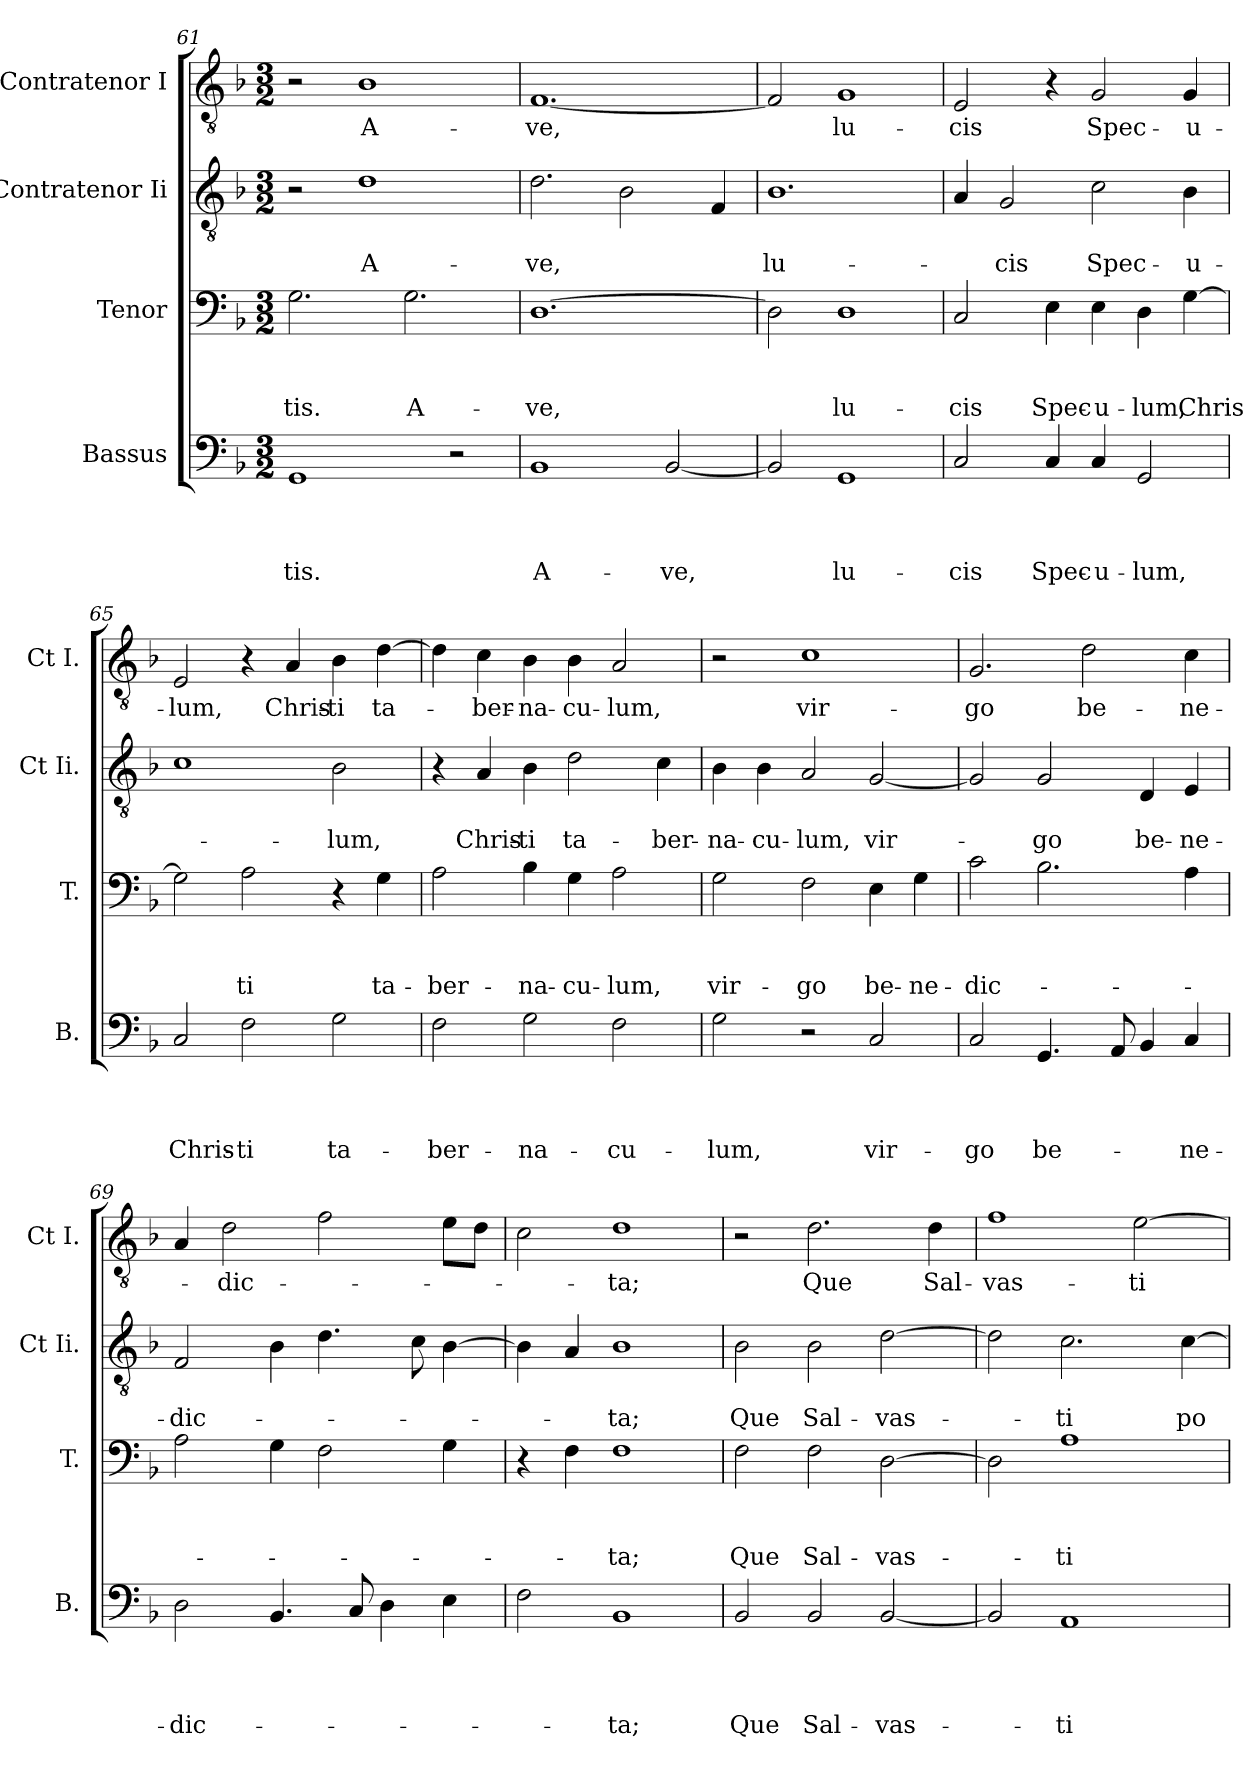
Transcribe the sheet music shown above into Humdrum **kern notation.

**kern	**text	**text	**text	**text	**kern	**text	**text	**text	**kern	**text	**text	**kern	**text
*part4	*part4	*part4	*part4	*part4	*part3	*part3	*part3	*part3	*part2	*part2	*part2	*part1	*part1
*staff4	*staff4	*staff4	*staff4	*staff4	*staff3	*staff3	*staff3	*staff3	*staff2	*staff2	*staff2	*staff1	*staff1
*I"Bassus	*	*	*	*	*I"Tenor	*	*	*	*I"Contratenor Ii	*	*	*I"Contratenor I	*
*I'B.	*	*	*	*	*I'T.	*	*	*	*I'Ct Ii.	*	*	*I'Ct I.	*
*clefF4	*	*	*	*	*clefF4	*	*	*	*clefGv2	*	*	*clefGv2	*
*k[b-]	*	*	*	*	*k[b-]	*	*	*	*k[b-]	*	*	*k[b-]	*
*F:	*	*	*	*	*F:	*	*	*	*F:	*	*	*F:	*
*M3/2	*	*	*	*	*M3/2	*	*	*	*M3/2	*	*	*M3/2	*
=61	=61	=61	=61	=61	=61	=61	=61	=61	=61	=61	=61	=61	=61
!	!	!	!	!LO:LY:b	!	!	!	!LO:LY:b	!	!	!	!	!
1GG	.	.	.	-tis.	2.G\	.	.	-tis.	2r	.	.	2r	.
!	!	!	!	!	!	!	!	!	!	!	!LO:LY:b	!	!LO:LY:b
.	.	.	.	.	.	.	.	.	1d	.	A-	1B-	A-
!	!	!	!	!	!	!	!	!LO:LY:b	!	!	!	!	!
.	.	.	.	.	2.G\	.	.	A-	.	.	.	.	.
2r	.	.	.	.	.	.	.	.	.	.	.	.	.
=62	=62	=62	=62	=62	=62	=62	=62	=62	=62	=62	=62	=62	=62
!	!	!	!	!LO:LY:b	!	!	!	!LO:LY:b	!	!	!LO:LY:b	!	!LO:LY:b
1BB-	.	.	.	A-	[>1.D	.	.	-ve,	2.d\	.	-ve,	[<1.F	-ve,
.	.	.	.	.	.	.	.	.	2B-\	.	.	.	.
!	!	!	!	!LO:LY:b	!	!	!	!	!	!	!	!	!
[<2BB-/	.	.	.	-ve,	.	.	.	.	.	.	.	.	.
.	.	.	.	.	.	.	.	.	4F/	.	.	.	.
=63	=63	=63	=63	=63	=63	=63	=63	=63	=63	=63	=63	=63	=63
!	!	!	!	!	!	!	!	!	!	!	!LO:LY:b	!	!
2BB-/]	.	.	.	.	2D\]	.	.	.	1.B-	.	lu-	2F/]	.
!	!	!	!	!LO:LY:b	!	!	!	!LO:LY:b	!	!	!	!	!LO:LY:b
1GG	.	.	.	lu-	1D	.	.	lu-	.	.	.	1G	lu-
=64	=64	=64	=64	=64	=64	=64	=64	=64	=64	=64	=64	=64	=64
!	!	!	!	!LO:LY:b	!	!	!	!LO:LY:b	!	!	!	!	!LO:LY:b
2C/	.	.	.	-cis	2C/	.	.	-cis	4A/	.	.	2E/	-cis
!	!	!	!	!	!	!	!	!	!	!	!LO:LY:b	!	!
.	.	.	.	.	.	.	.	.	2G/	.	-cis	.	.
!	!	!	!	!LO:LY:b	!	!	!	!LO:LY:b	!	!	!	!	!
4C/	.	.	.	Spec-	4E\	.	.	Spec-	.	.	.	4r	.
!	!	!	!	!LO:LY:b	!	!	!	!LO:LY:b	!	!	!LO:LY:b	!	!LO:LY:b
4C/	.	.	.	-u-	4E\	.	.	-u-	2c\	.	Spec-	2G/	Spec-
!	!	!	!	!LO:LY:b:rj	!	!	!	!LO:LY:b:rj	!	!	!	!	!
2GG/	.	.	.	-lum,	4D\	.	.	-lum,	.	.	.	.	.
!	!	!	!	!	!	!	!	!LO:LY:b	!	!	!LO:LY:b	!	!LO:LY:b
.	.	.	.	.	[<4G\	.	.	Chris	4B-\	.	-u-	4G/	-u-
!!LO:LB:g=z
=65	=65	=65	=65	=65	=65	=65	=65	=65	=65	=65	=65	=65	=65
!	!	!	!	!LO:LY:b	!	!	!	!	!	!	!	!	!LO:LY:b
2C/	.	.	.	Chris-	2G\]	.	.	.	1c	.	.	2E/	-lum,
!	!	!	!	!LO:LY:b	!	!	!	!LO:LY:b	!	!	!	!	!
2F\	.	.	.	-ti	2A\	.	.	ti	.	.	.	4r	.
!	!	!	!	!	!	!	!	!	!	!	!	!	!LO:LY:b
.	.	.	.	.	.	.	.	.	.	.	.	4A/	Chris-
!	!	!	!	!LO:LY:b	!	!	!	!	!	!	!LO:LY:b	!	!LO:LY:b:rj
2G\	.	.	.	ta-	4r	.	.	.	2B-\	.	-lum,	4B-\	-ti
!	!	!	!	!	!	!	!	!LO:LY:b	!	!	!	!	!LO:LY:b
.	.	.	.	.	4G\	.	.	ta-	.	.	.	[>4d\	ta-
=66	=66	=66	=66	=66	=66	=66	=66	=66	=66	=66	=66	=66	=66
!	!	!	!	!LO:LY:b	!	!	!	!LO:LY:b	!	!	!	!	!
2F\	.	.	.	-ber-	2A\	.	.	-ber-	4r	.	.	4d\]	.
!	!	!	!	!	!	!	!	!	!	!	!LO:LY:b	!	!LO:LY:b
.	.	.	.	.	.	.	.	.	4A/	.	Chris-	4c\	-ber-
!	!	!	!	!LO:LY:b	!	!	!	!LO:LY:b	!	!	!LO:LY:b:rj	!	!LO:LY:b
2G\	.	.	.	-na-	4B-\	.	.	-na-	4B-\	.	-ti	4B-\	-na-
!	!	!	!	!	!	!	!	!LO:LY:b	!	!	!LO:LY:b	!	!LO:LY:b
.	.	.	.	.	4G\	.	.	-cu-	2d\	.	ta-	4B-\	-cu-
!	!	!	!	!LO:LY:b	!	!	!	!LO:LY:b:rj	!	!	!	!	!LO:LY:b:rj
2F\	.	.	.	-cu-	2A\	.	.	-lum,	.	.	.	2A/	-lum,
!	!	!	!	!	!	!	!	!	!	!	!LO:LY:b	!	!
.	.	.	.	.	.	.	.	.	4c\	.	-ber-	.	.
=67	=67	=67	=67	=67	=67	=67	=67	=67	=67	=67	=67	=67	=67
!	!	!	!	!LO:LY:b	!	!	!	!LO:LY:b	!	!	!LO:LY:b	!	!
2G\	.	.	.	-lum,	2G\	.	.	vir-	4B-\	.	-na-	2r	.
!	!	!	!	!	!	!	!	!	!	!	!LO:LY:b	!	!
.	.	.	.	.	.	.	.	.	4B-\	.	-cu-	.	.
!	!	!	!	!	!	!	!	!LO:LY:b	!	!	!LO:LY:b:rj	!	!LO:LY:b
2r	.	.	.	.	2F\	.	.	-go	2A/	.	-lum,	1c	vir-
!	!	!	!	!LO:LY:b	!	!	!	!LO:LY:b	!	!	!LO:LY:b	!	!
2C/	.	.	.	vir-	4E\	.	.	be-	[<2G/	.	vir-	.	.
!	!	!	!	!	!	!	!	!LO:LY:b:rj	!	!	!	!	!
.	.	.	.	.	4G\	.	.	-ne-	.	.	.	.	.
=68	=68	=68	=68	=68	=68	=68	=68	=68	=68	=68	=68	=68	=68
!	!	!	!	!LO:LY:b	!	!	!	!LO:LY:b	!	!	!	!	!LO:LY:b
2C/	.	.	.	-go	2c\	.	.	-dic-	2G/]	.	.	2.G/	-go
!	!	!	!	!LO:LY:b	!	!	!	!	!	!	!LO:LY:b	!	!
4.GG/	.	.	.	be-	2.B-\	.	.	.	2G/	.	-go	.	.
!	!	!	!	!	!	!	!	!	!	!	!	!	!LO:LY:b
.	.	.	.	.	.	.	.	.	.	.	.	2d\	be-
8AA/	.	.	.	.	.	.	.	.	.	.	.	.	.
!	!	!	!	!	!	!	!	!	!	!	!LO:LY:b	!	!
4BB-/	.	.	.	.	.	.	.	.	4D/	.	be-	.	.
!	!	!	!	!LO:LY:b	!	!	!	!	!	!	!LO:LY:b:rj	!	!LO:LY:b
4C/	.	.	.	-ne-	4A\	.	.	.	4E/	.	-ne-	4c\	-ne-
=69	=69	=69	=69	=69	=69	=69	=69	=69	=69	=69	=69	=69	=69
!	!	!	!	!LO:LY:b	!	!	!	!	!	!	!LO:LY:b	!	!
2D\	.	.	.	-dic-	2A\	.	.	.	2F/	.	-dic-	4A/	.
!	!	!	!	!	!	!	!	!	!	!	!	!	!LO:LY:b
.	.	.	.	.	.	.	.	.	.	.	.	2d\	-dic-
4.BB-/	.	.	.	.	4G\	.	.	.	4B-\	.	.	.	.
.	.	.	.	.	2F\	.	.	.	4.d\	.	.	2f\	.
8C/	.	.	.	.	.	.	.	.	.	.	.	.	.
4D\	.	.	.	.	.	.	.	.	.	.	.	.	.
.	.	.	.	.	.	.	.	.	8c\	.	.	.	.
4E\	.	.	.	.	4G\	.	.	.	[>4B-\	.	.	8e\L	.
.	.	.	.	.	.	.	.	.	.	.	.	8d\J	.
=70	=70	=70	=70	=70	=70	=70	=70	=70	=70	=70	=70	=70	=70
2F\	.	.	.	.	4r	.	.	.	4B-\]	.	.	2c\	.
.	.	.	.	.	4F\	.	.	.	4A/	.	.	.	.
!	!	!	!	!LO:LY:b	!	!	!	!LO:LY:b	!	!	!LO:LY:b	!	!LO:LY:b
1BB-	.	.	.	-ta;	1F	.	.	-ta;	1B-	.	-ta;	1d	-ta;
!!LO:LB:g=z
=71	=71	=71	=71	=71	=71	=71	=71	=71	=71	=71	=71	=71	=71
!	!	!	!	!LO:LY:b	!	!	!	!LO:LY:b	!	!	!LO:LY:b	!	!
2BB-/	.	.	.	Que	2F\	.	.	Que	2B-\	.	Que	2r	.
!	!	!	!	!LO:LY:b	!	!	!	!LO:LY:b	!	!	!LO:LY:b	!	!LO:LY:b
2BB-/	.	.	.	Sal-	2F\	.	.	Sal-	2B-\	.	Sal-	2.d\	Que
!	!	!	!	!LO:LY:b	!	!	!	!LO:LY:b	!	!	!LO:LY:b	!	!
[<2BB-/	.	.	.	-vas-	[>2D\	.	.	-vas-	[>2d\	.	-vas-	.	.
!	!	!	!	!	!	!	!	!	!	!	!	!	!LO:LY:b
.	.	.	.	.	.	.	.	.	.	.	.	4d\	Sal-
=72	=72	=72	=72	=72	=72	=72	=72	=72	=72	=72	=72	=72	=72
!	!	!	!	!	!	!	!	!	!	!	!	!	!LO:LY:b
2BB-/]	.	.	.	.	2D\]	.	.	.	2d\]	.	.	1f	-vas-
!	!	!	!	!LO:LY:b	!	!	!	!LO:LY:b	!	!	!LO:LY:b	!	!
1AA	.	.	.	-ti	1A	.	.	-ti	2.c\	.	-ti	.	.
!	!	!	!	!	!	!	!	!	!	!	!	!	!LO:LY:b
.	.	.	.	.	.	.	.	.	.	.	.	[>2e\	-ti
!	!	!	!	!	!	!	!	!	!	!	!LO:LY:b	!	!
.	.	.	.	.	.	.	.	.	[>4c\	.	po-	.	.
=	=	=	=	=	=	=	=	=	=	=	=	=	=
*-	*-	*-	*-	*-	*-	*-	*-	*-	*-	*-	*-	*-	*-
